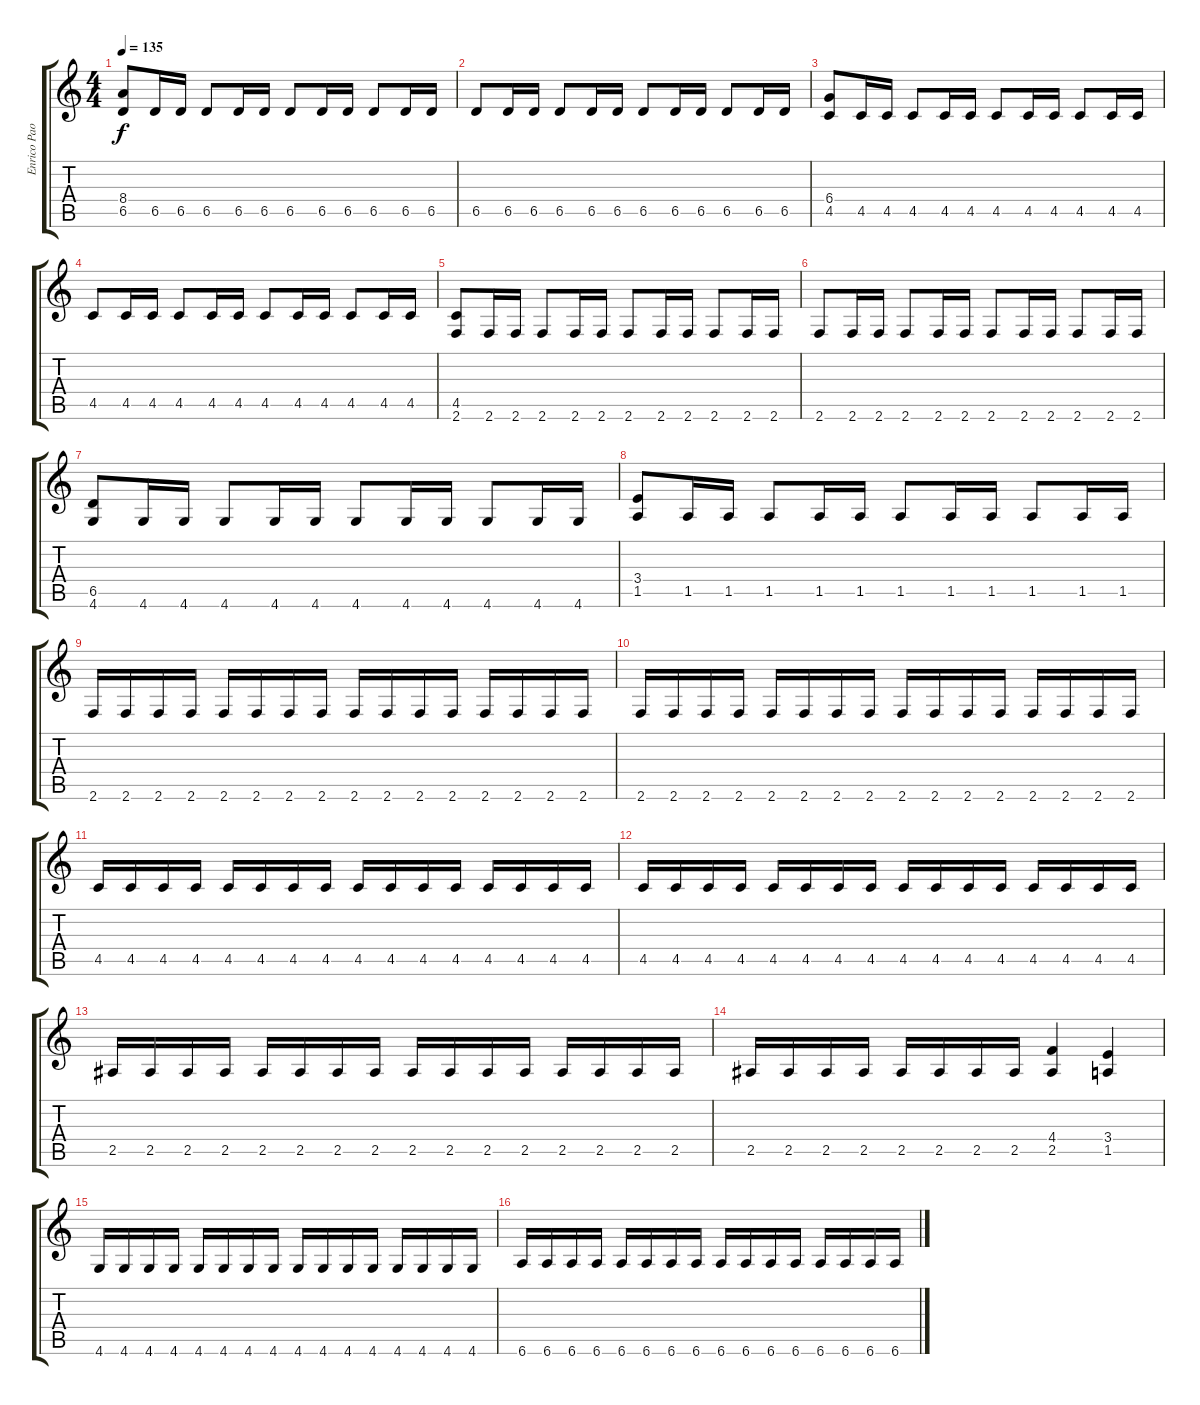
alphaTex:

\track ("Enrico Paoli" "Enrico Pao") {instrument distortionguitar}
\staff {score tabs}
\tuning (Eb4 Bb3 Gb3 Db3 Ab2 Eb2) {hide}
\ts (4 4)
\tempo 135
\clef g2
\ks c
(8.4 6.5).8{dy f} 6.5.16 6.5.16 6.5.8 6.5.16 6.5.16 6.5.8 6.5.16 6.5.16 6.5.8 6.5.16 6.5.16 |
6.5.8 6.5.16 6.5.16 6.5.8 6.5.16 6.5.16 6.5.8 6.5.16 6.5.16 6.5.8 6.5.16 6.5.16 |
(6.4 4.5).8 4.5.16 4.5.16 4.5.8 4.5.16 4.5.16 4.5.8 4.5.16 4.5.16 4.5.8 4.5.16 4.5.16 |
4.5.8 4.5.16 4.5.16 4.5.8 4.5.16 4.5.16 4.5.8 4.5.16 4.5.16 4.5.8 4.5.16 4.5.16 |
(4.5 2.6).8 2.6.16 2.6.16 2.6.8 2.6.16 2.6.16 2.6.8 2.6.16 2.6.16 2.6.8 2.6.16 2.6.16 |
2.6.8 2.6.16 2.6.16 2.6.8 2.6.16 2.6.16 2.6.8 2.6.16 2.6.16 2.6.8 2.6.16 2.6.16 |
(6.5 4.6).8 4.6.16 4.6.16 4.6.8 4.6.16 4.6.16 4.6.8 4.6.16 4.6.16 4.6.8 4.6.16 4.6.16 |
(3.4 1.5).8 1.5.16 1.5.16 1.5.8 1.5.16 1.5.16 1.5.8 1.5.16 1.5.16 1.5.8 1.5.16 1.5.16 |
2.6.16 2.6.16 2.6.16 2.6.16 2.6.16 2.6.16 2.6.16 2.6.16 2.6.16 2.6.16 2.6.16 2.6.16 2.6.16 2.6.16 2.6.16 2.6.16 |
2.6.16 2.6.16 2.6.16 2.6.16 2.6.16 2.6.16 2.6.16 2.6.16 2.6.16 2.6.16 2.6.16 2.6.16 2.6.16 2.6.16 2.6.16 2.6.16 |
4.5.16 4.5.16 4.5.16 4.5.16 4.5.16 4.5.16 4.5.16 4.5.16 4.5.16 4.5.16 4.5.16 4.5.16 4.5.16 4.5.16 4.5.16 4.5.16 |
4.5.16 4.5.16 4.5.16 4.5.16 4.5.16 4.5.16 4.5.16 4.5.16 4.5.16 4.5.16 4.5.16 4.5.16 4.5.16 4.5.16 4.5.16 4.5.16 |
2.5.16 2.5.16 2.5.16 2.5.16 2.5.16 2.5.16 2.5.16 2.5.16 2.5.16 2.5.16 2.5.16 2.5.16 2.5.16 2.5.16 2.5.16 2.5.16 |
2.5.16 2.5.16 2.5.16 2.5.16 2.5.16 2.5.16 2.5.16 2.5.16 (4.4 2.5).4 (3.4 1.5).4 |
4.6.16 4.6.16 4.6.16 4.6.16 4.6.16 4.6.16 4.6.16 4.6.16 4.6.16 4.6.16 4.6.16 4.6.16 4.6.16 4.6.16 4.6.16 4.6.16 |
6.6.16 6.6.16 6.6.16 6.6.16 6.6.16 6.6.16 6.6.16 6.6.16 6.6.16 6.6.16 6.6.16 6.6.16 6.6.16 6.6.16 6.6.16 6.6.16
